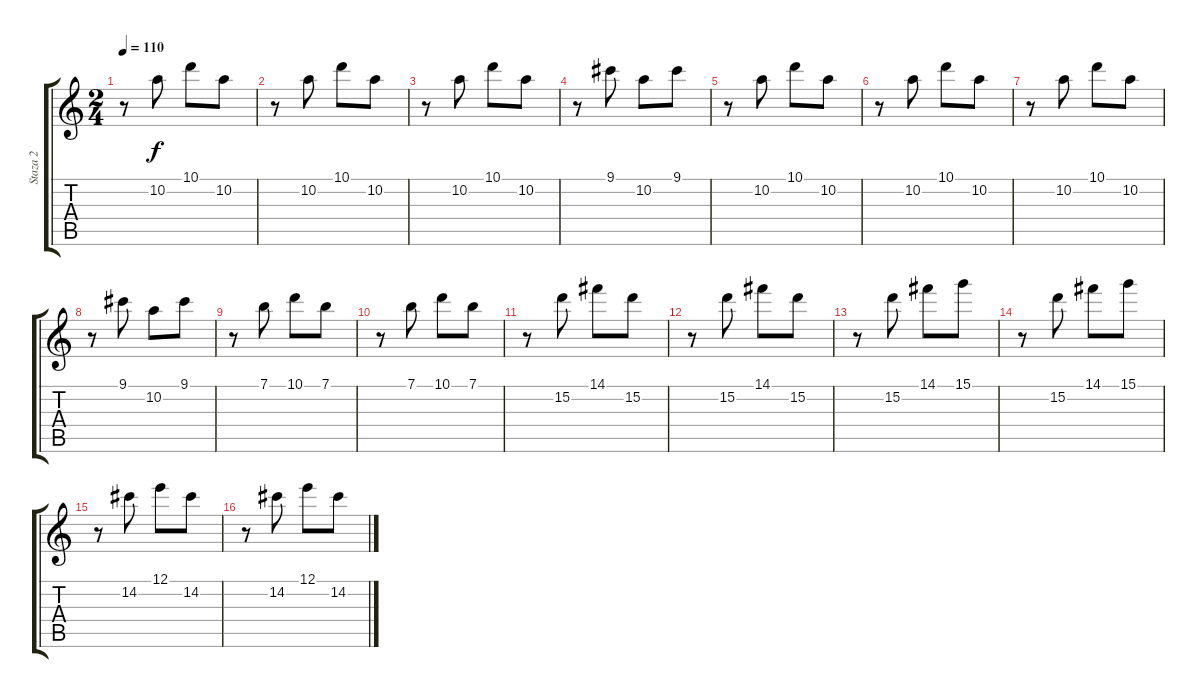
\track ("Staza 2" "Staza 2") {instrument electricguitarclean}
\staff {score tabs}
\tuning (E4 B3 G3 D3 A2 E2) {hide}
\ts (2 4)
\tempo 110
\clef g2
\ks c
r.8{dy f} 10.2.8 10.1.8 10.2.8 |
r.8 10.2.8 10.1.8 10.2.8 |
r.8 10.2.8 10.1.8 10.2.8 |
r.8 9.1.8 10.2.8 9.1.8 |
r.8 10.2.8 10.1.8 10.2.8 |
r.8 10.2.8 10.1.8 10.2.8 |
r.8 10.2.8 10.1.8 10.2.8 |
r.8 9.1.8 10.2.8 9.1.8 |
r.8 7.1.8 10.1.8 7.1.8 |
r.8 7.1.8 10.1.8 7.1.8 |
r.8 15.2.8 14.1.8 15.2.8 |
r.8 15.2.8 14.1.8 15.2.8 |
r.8 15.2.8 14.1.8 15.1.8 |
r.8 15.2.8 14.1.8 15.1.8 |
r.8 14.2.8 12.1.8 14.2.8 |
r.8 14.2.8 12.1.8 14.2.8
